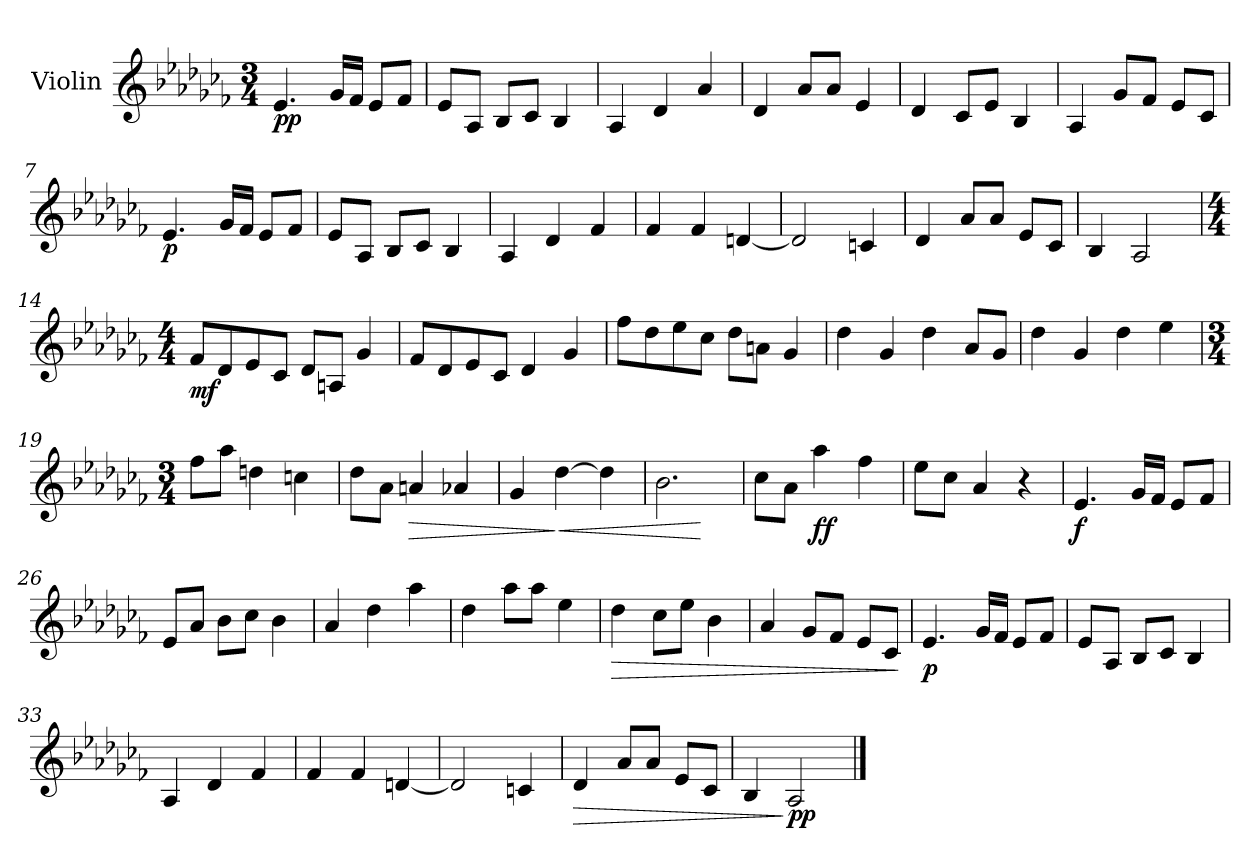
**kern	**dynam
*part1	*part1
*staff1	*staff1
*I"Violin	*
*I'Vln.	*
*clefG2	*
*k[b-e-a-d-g-c-f-]	*
*M3/4	*
*MM56	*
=1	=1
!	!LO:DY:b
4.e-/	pp
16g-/LL	.
16f-/JJ	.
8e-/L	.
8f-/J	.
=2	=2
8e-/L	.
8A-/J	.
8B-/L	.
8c-/J	.
4B-/	.
=3	=3
4A-/	.
4d-/	.
4a-/	.
=4	=4
4d-/	.
8a-/L	.
8a-/J	.
4e-/	.
=5	=5
4d-/	.
8c-/L	.
8e-/J	.
4B-/	.
=6	=6
4A-/	.
8g-/L	.
8f-/J	.
8e-/L	.
8c-/J	.
!!LO:LB:g=z
=7	=7
!	!LO:DY:b
4.e-/	p
16g-/LL	.
16f-/JJ	.
8e-/L	.
8f-/J	.
=8	=8
8e-/L	.
8A-/J	.
8B-/L	.
8c-/J	.
4B-/	.
=9	=9
4A-/	.
4d-/	.
4f-/	.
=10	=10
4f-/	.
4f-/	.
[4dn/	.
=11	=11
2d/]	.
4cn/	.
=12	=12
4d-/	.
8a-/L	.
8a-/J	.
8e-/L	.
8c-/J	.
=13	=13
4B-/	.
2A-/	.
!!LO:LB:g=z
=14	=14
*M4/4	*
!	!LO:DY:b
8f-/L	mf
8d-/	.
8e-/	.
8c-/J	.
8d-/L	.
8An/J	.
4g-/	.
=15	=15
8f-/L	.
8d-/	.
8e-/	.
8c-/J	.
4d-/	.
4g-/	.
=16	=16
8ff-\L	.
8dd-\	.
8ee-\	.
8cc-\J	.
8dd-\L	.
8an\J	.
4g-/	.
=17	=17
4dd-\	.
4g-/	.
4dd-\	.
8a-/L	.
8g-/J	.
=18	=18
4dd-\	.
4g-/	.
4dd-\	.
4ee-\	.
!!LO:LB:g=z
=19	=19
*M3/4	*
8ff-\L	.
8aa-\J	.
4ddn\	.
4ccn\	.
=20	=20
8dd-\L	.
8a-\J	.
!	!LO:HP:b
4an/	>
4a-X/	.
=21	=21
4g-/	.
!	!LO:HP:n=1:b
[4dd-\	] <
4dd-\]	.
=22	=22
2.b-\	.
.	[
=23	=23
8cc-\L	.
8a-\J	.
!	!LO:DY:b
4aa-\	ff
4ff-\	.
=24	=24
8ee-\L	.
8cc-\J	.
4a-/	.
4r	.
!!LO:LB:g=z
=25	=25
!	!LO:DY:b
4.e-/	f
16g-/LL	.
16f-/JJ	.
8e-/L	.
8f-/J	.
=26	=26
8e-/L	.
8a-/J	.
8b-\L	.
8cc-\J	.
4b-\	.
=27	=27
4a-/	.
4dd-\	.
4aa-\	.
=28	=28
4dd-\	.
8aa-\L	.
8aa-\J	.
4ee-\	.
=29	=29
!	!LO:HP:b
4dd-\	>
8cc-\L	.
8ee-\J	.
4b-\	.
=30	=30
4a-/	.
8g-/L	.
8f-/J	.
8e-/L	.
8c-/J	.
.	]
!!LO:LB:g=z
=31	=31
!	!LO:DY:b
4.e-/	p
16g-/LL	.
16f-/JJ	.
8e-/L	.
8f-/J	.
=32	=32
8e-/L	.
8A-/J	.
8B-/L	.
8c-/J	.
4B-/	.
=33	=33
4A-/	.
4d-/	.
4f-/	.
=34	=34
4f-/	.
4f-/	.
[4dn/	.
=35	=35
2d/]	.
4cn/	.
=36	=36
!	!LO:HP:b
4d-/	>
8a-/L	.
8a-/J	.
8e-/L	.
8c-/J	.
=37	=37
4B-/	.
!	!LO:DY:n=1:b
2A-/	] pp
==	==
*-	*-
